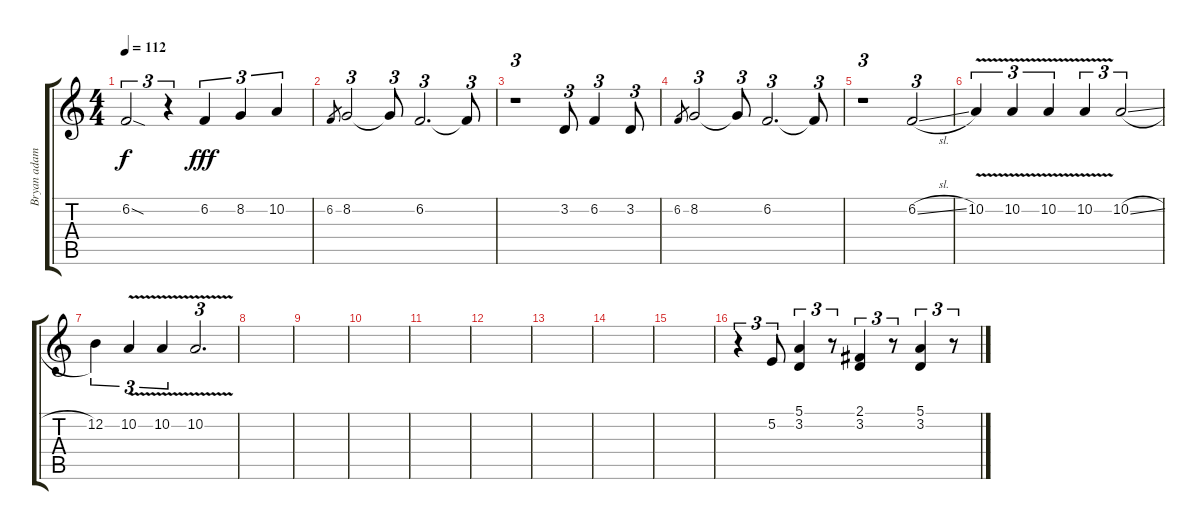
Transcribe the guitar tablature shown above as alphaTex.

\track ("Bryan adams Voice" "Bryan adam") {instrument tremolostrings}
\staff {score tabs}
\tuning (E4 B3 G3 D3 A2 E2) {hide}
\ts (4 4)
\tempo 112
\clef g2
\ks c
6.2{sod}.2{tu (3 2) dy f} r.4{tu (3 2)} 6.2.4{tu (3 2) dy fff} 8.2.4{tu (3 2)} 10.2.4{tu (3 2)} |
6.2.8{gr} 8.2.2{tu (3 2)} 8.2{t}.8{tu (3 2)} 6.2.2{d tu (3 2)} 6.2{t}.8{tu (3 2)} |
r.1{tu (3 2)} 3.2.8{tu (3 2)} 6.2.4{tu (3 2)} 3.2.8{tu (3 2)} |
6.2.8{gr} 8.2.2{tu (3 2)} 8.2{t}.8{tu (3 2)} 6.2.2{d tu (3 2)} 6.2{t}.8{tu (3 2)} |
r.1{tu (3 2)} 6.2{sl}.2{tu (3 2)} |
10.2{v}.4{tu (3 2)} 10.2{v}.4{tu (3 2)} 10.2{v}.4{tu (3 2)} 10.2{v}.4{tu (3 2)} 10.2{sl}.2{tu (3 2)} |
12.2.4{tu (3 2)} 10.2{v}.4{tu (3 2)} 10.2{v}.4{tu (3 2)} 10.2{v}.2{d tu (3 2)} |
|
|
|
|
|
|
|
|
r.4{tu (3 2)} 5.2.8{tu (3 2)} (5.1 3.2).4{tu (3 2)} r.8{tu (3 2)} (2.1 3.2).4{tu (3 2)} r.8{tu (3 2)} (5.1 3.2).4{tu (3 2)} r.8{tu (3 2)}
